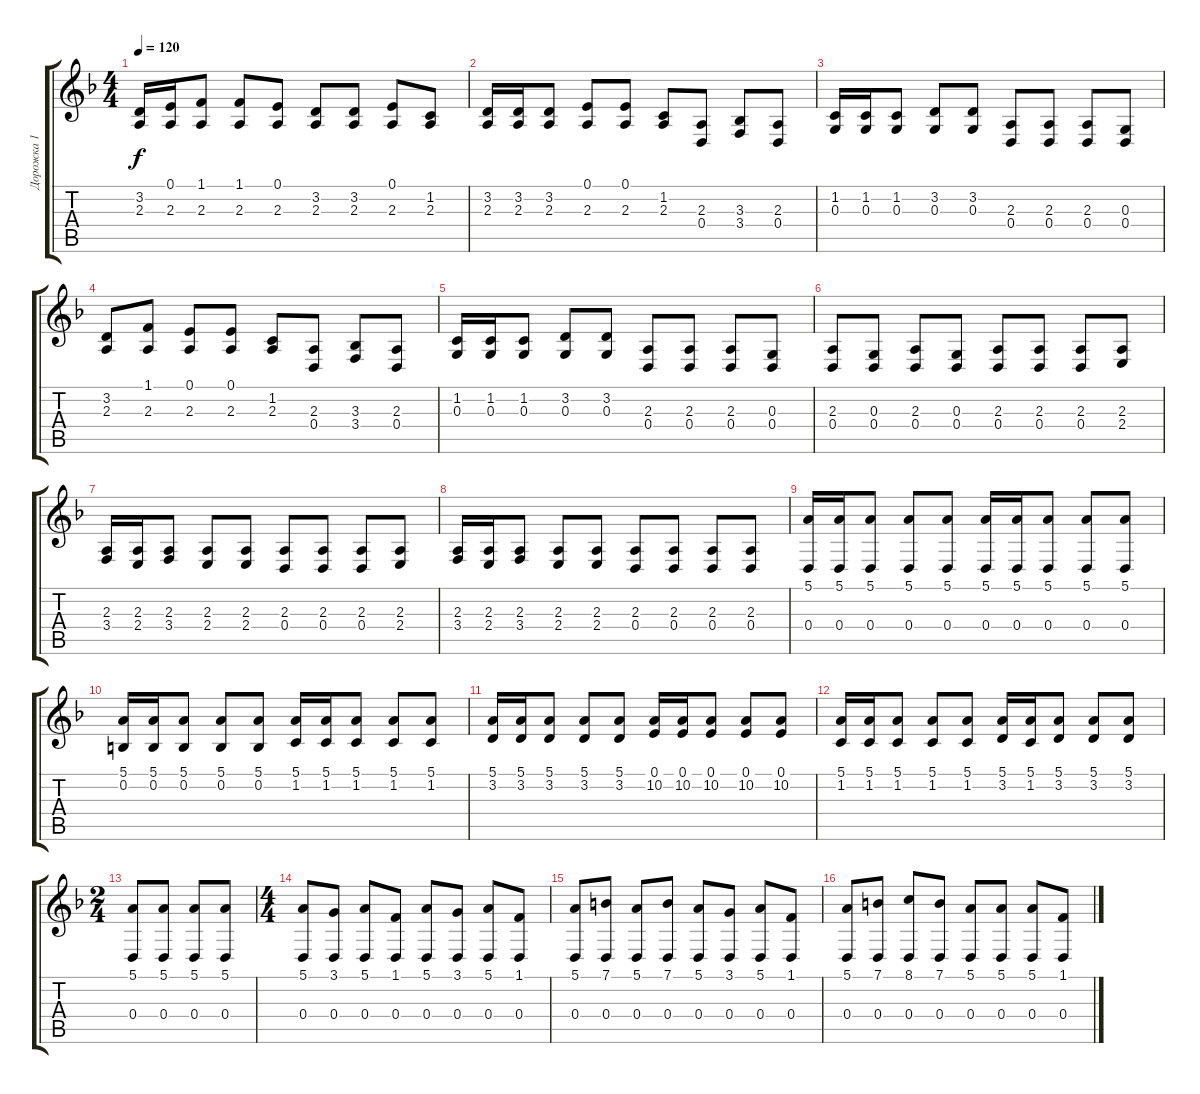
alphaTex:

\track ("Дорожка 1" "Дорожка 1") {instrument acousticgrandpiano}
\staff {score tabs}
\tuning (E4 B3 G3 D3 A2 E2) {hide}
\ts (4 4)
\tempo 120
\clef g2
\ks f
(3.2 2.3).16{dy f} (0.1 2.3).16 (1.1 2.3).8 (1.1 2.3).8 (0.1 2.3).8 (3.2 2.3).8 (3.2 2.3).8 (0.1 2.3).8 (1.2 2.3).8 |
(3.2 2.3).16 (3.2 2.3).16 (3.2 2.3).8 (0.1 2.3).8 (0.1 2.3).8 (1.2 2.3).8 (2.3 0.4).8 (3.3 3.4).8 (2.3 0.4).8 |
(1.2 0.3).16 (1.2 0.3).16 (1.2 0.3).8 (3.2 0.3).8 (3.2 0.3).8 (2.3 0.4).8 (2.3 0.4).8 (2.3 0.4).8 (0.3 0.4).8 |
(3.2 2.3).8 (1.1 2.3).8 (0.1 2.3).8 (0.1 2.3).8 (1.2 2.3).8 (2.3 0.4).8 (3.3 3.4).8 (2.3 0.4).8 |
(1.2 0.3).16 (1.2 0.3).16 (1.2 0.3).8 (3.2 0.3).8 (3.2 0.3).8 (2.3 0.4).8 (2.3 0.4).8 (2.3 0.4).8 (0.3 0.4).8 |
(2.3 0.4).8 (0.3 0.4).8 (2.3 0.4).8 (0.3 0.4).8 (2.3 0.4).8 (2.3 0.4).8 (2.3 0.4).8 (2.3 2.4).8 |
(2.3 3.4).16 (2.3 2.4).16 (2.3 3.4).8 (2.3 2.4).8 (2.3 2.4).8 (2.3 0.4).8 (2.3 0.4).8 (2.3 0.4).8 (2.3 2.4).8 |
(2.3 3.4).16 (2.3 2.4).16 (2.3 3.4).8 (2.3 2.4).8 (2.3 2.4).8 (2.3 0.4).8 (2.3 0.4).8 (2.3 0.4).8 (2.3 0.4).8 |
(5.1 0.4).16 (5.1 0.4).16 (5.1 0.4).8 (5.1 0.4).8 (5.1 0.4).8 (5.1 0.4).16 (5.1 0.4).16 (5.1 0.4).8 (5.1 0.4).8 (5.1 0.4).8 |
(5.1 0.2).16 (5.1 0.2).16 (5.1 0.2).8 (5.1 0.2).8 (5.1 0.2).8 (5.1 1.2).16 (5.1 1.2).16 (5.1 1.2).8 (5.1 1.2).8 (5.1 1.2).8 |
(5.1 3.2).16 (5.1 3.2).16 (5.1 3.2).8 (5.1 3.2).8 (5.1 3.2).8 (0.1 10.2).16 (0.1 10.2).16 (0.1 10.2).8 (0.1 10.2).8 (0.1 10.2).8 |
(5.1 1.2).16 (5.1 1.2).16 (5.1 1.2).8 (5.1 1.2).8 (5.1 1.2).8 (5.1 3.2).16 (5.1 1.2).16 (5.1 3.2).8 (5.1 3.2).8 (5.1 3.2).8 |
\ts (2 4)
(5.1 0.4).8 (5.1 0.4).8 (5.1 0.4).8 (5.1 0.4).8 |
\ts (4 4)
(5.1 0.4).8 (3.1 0.4).8 (5.1 0.4).8 (1.1 0.4).8 (5.1 0.4).8 (3.1 0.4).8 (5.1 0.4).8 (1.1 0.4).8 |
(5.1 0.4).8 (7.1 0.4).8 (5.1 0.4).8 (7.1 0.4).8 (5.1 0.4).8 (3.1 0.4).8 (5.1 0.4).8 (1.1 0.4).8 |
(5.1 0.4).8 (7.1 0.4).8 (8.1 0.4).8 (7.1 0.4).8 (5.1 0.4).8 (5.1 0.4).8 (5.1 0.4).8 (1.1 0.4).8
